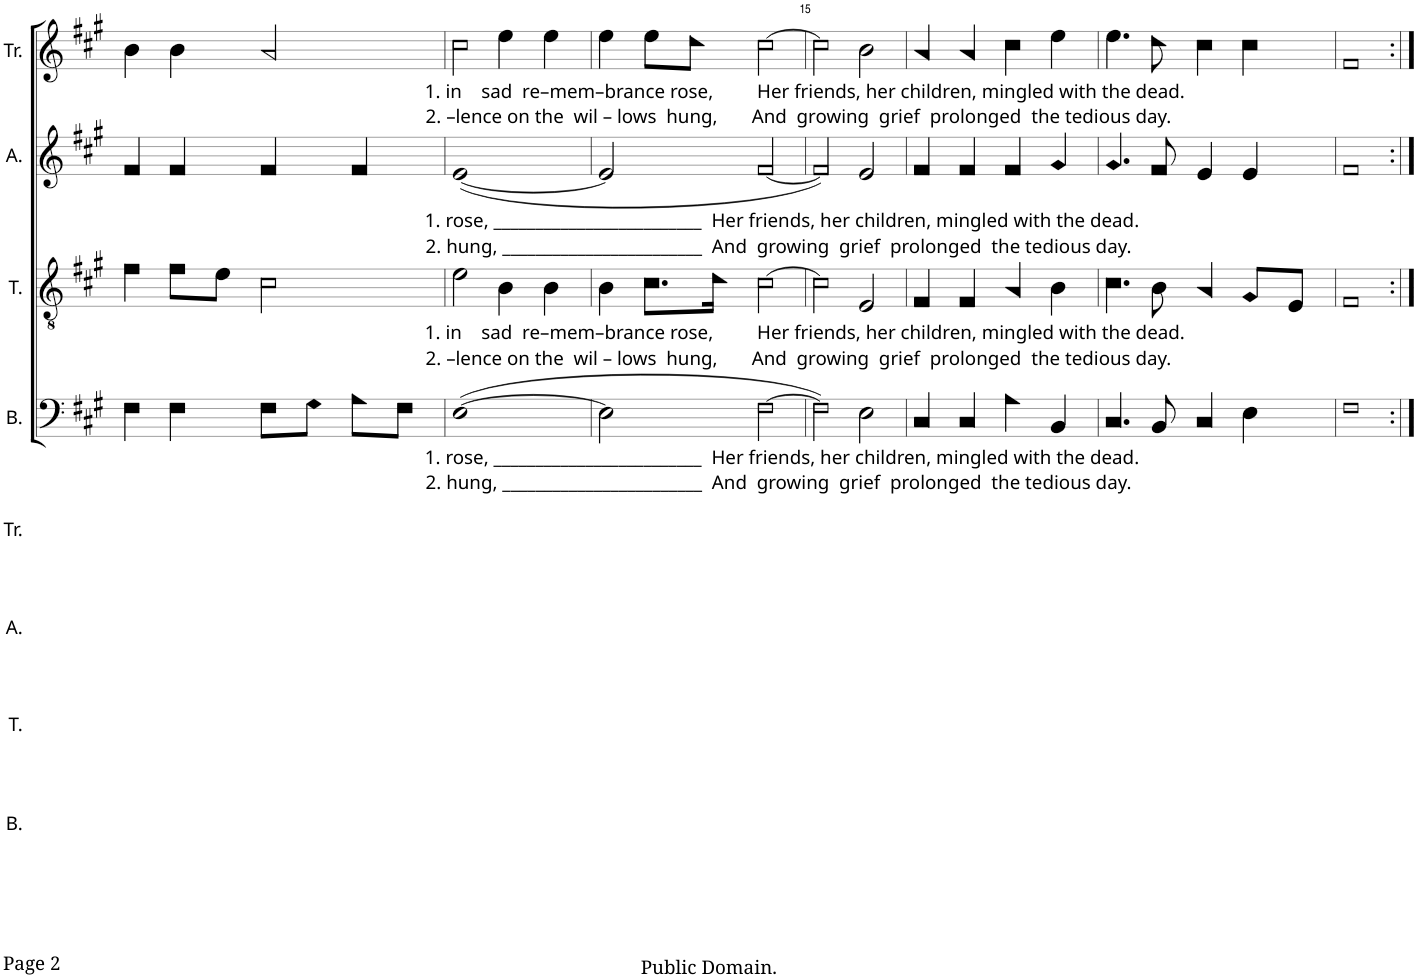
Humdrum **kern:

**kern	**kern	**kern	**kern
*part4	*part3	*part2	*part1
*staff4	*staff3	*staff2	*staff1
*I"B.	*I"T.	*I"A.	*I"Tr.
*I'B.	*I'T.	*I'A.	*I'Tr.
!!LO:PB:g=z
*clefF4	*clefGv2	*clefG2	*clefG2
*k[f#c#g#]	*k[f#c#g#]	*k[f#c#g#]	*k[f#c#g#]
*M2/2	*M2/2	*M2/2	*M2/2
*met(c|)	*met(c|)	*met(c|)	*met(c|)
=12	=12	=12	=12
4F#!\	4f#!\	4f#!/	4b!\
4F#!\	8f#!\L	4f#!/	4b!\
.	8e!\J	.	.
8F#!\L	2c#!\	4f#!/	2a!/
8G#!\J	.	.	.
8A!\L	.	4f#!/	.
8F#!\J	.	.	.
=13	=13	=13	=13
!	!	!	!LO:TX:b:t=1. in    sad  re–mem–brance rose,         Her friends, her children, mingled with the dead.
!	!	!	!LO:TX:b:t=2. –lence on the  wil – lows  hung,       And  growing  grief  prolonged  the tedious day.
!	!	!LO:TX:b:t=1. rose, _________________________  Her friends, her children, mingled with the dead.	!
!	!	!LO:TX:b:t=2. hung, ________________________  And  growing  grief  prolonged  the tedious day.	!
!	!LO:TX:b:t=1. in    sad  re–mem–brance rose,         Her friends, her children, mingled with the dead.	!	!
!	!LO:TX:b:t=2. –lence on the  wil – lows  hung,       And  growing  grief  prolonged  the tedious day.	!	!
!LO:TX:b:t=1. rose, _________________________  Her friends, her children, mingled with the dead.	!	!	!
!LO:TX:b:t=2. hung, ________________________  And  growing  grief  prolonged  the tedious day.	!	!	!
([1E!	2e!\	([1e!	2cc#!\
.	4B!\	.	4ee!\
.	4B!\	.	4ee!\
=14	=14	=14	=14
2E!\]	4B!\	2e!/]	4ee!\
.	8.c#!\L	.	8ee!\L
.	.	.	8dd!\J
.	16d!\Jk	.	.
[2F#!\	[2c#!\	[2f#!/	[2cc#!\
=15	=15	=15	=15
2F#!\])	2c#!\]	2f#!/])	2cc#!\]
2E!\	2E!/	2e!/	2b!\
=16	=16	=16	=16
4C#!/	4F#!/	4f#!/	4a!/
4C#!/	4F#!/	4f#!/	4a!/
4A!\	4A!/	4f#!/	4cc#!\
4BB!/	4B!\	4g#!/	4ee!\
=17	=17	=17	=17
4.C#!/	4.c#!\	4.g#!/	4.ee!\
8BB!/	8B!\	8f#!/	8dd!\
4C#!/	4A!/	4e!/	4cc#!\
4E!\	8G#!/L	4e!/	4cc#!\
.	8E!/J	.	.
=18	=18	=18	=18
1F#!	1F#!	1f#!	1f#!
=:|!	=:|!	=:|!	=:|!
*-	*-	*-	*-
